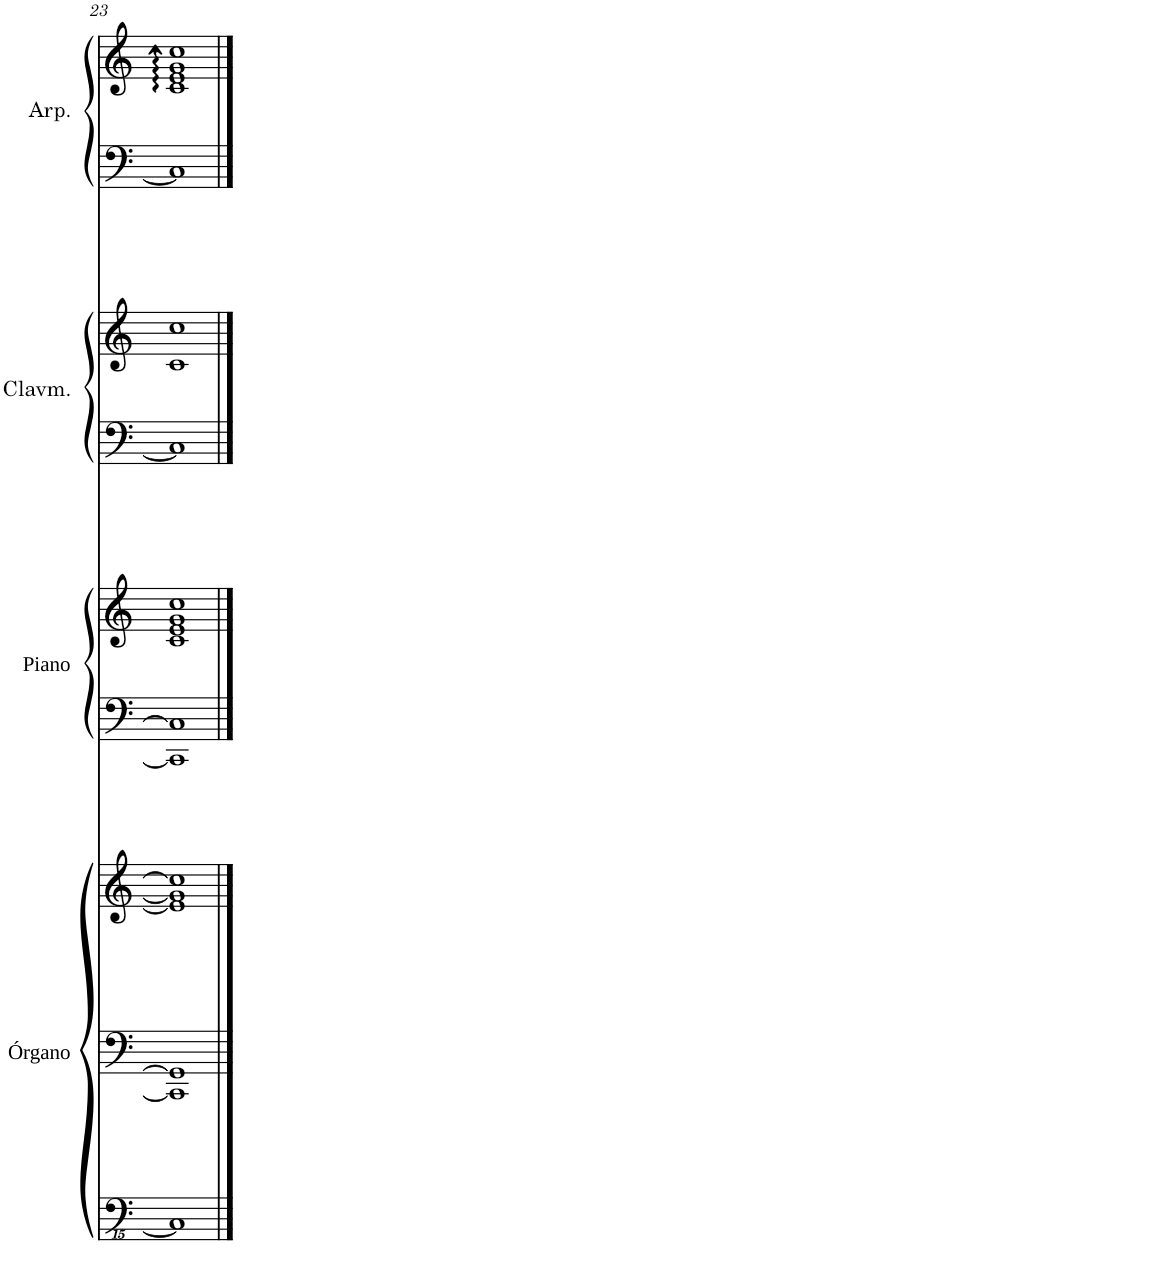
**kern	**kern	**kern	**kern	**kern	**kern	**kern	**kern	**kern
*part6	*part5	*part4	*part3	*part3	*part2	*part2	*part1	*part1
*staff9	*staff8	*staff7	*staff6	*staff5	*staff4	*staff3	*staff2	*staff1
*I"Órgano	*I"Órgano	*I"Órgano	*I"Piano	*	*I"Clavicémbalo	*	*I"Arpa	*
*	*I'Órgano	*	*I'Piano	*	*I'Clavm.	*	*I'Arp.	*
!!LO:PB:g=z
*clefFvv4	*clefF4	*clefG2	*clefF4	*clefG2	*clefF4	*clefG2	*clefF4	*clefG2
*k[]	*k[]	*k[]	*k[]	*k[]	*k[]	*k[]	*k[]	*k[]
*M4/4	*M4/4	*M4/4	*M4/4	*M4/4	*M4/4	*M4/4	*M4/4	*M4/4
=23	=23	=23	=23	=23	=23	=23	=23	=23
1CCC]	1CC] 1GG]	1e] 1g] 1cc]	1CC] 1C]	1c 1e 1g 1cc	1C]	1c 1cc	1C]	1c: 1e: 1g: 1cc:
==	==	==	==	==	==	==	==	==
*-	*-	*-	*-	*-	*-	*-	*-	*-
